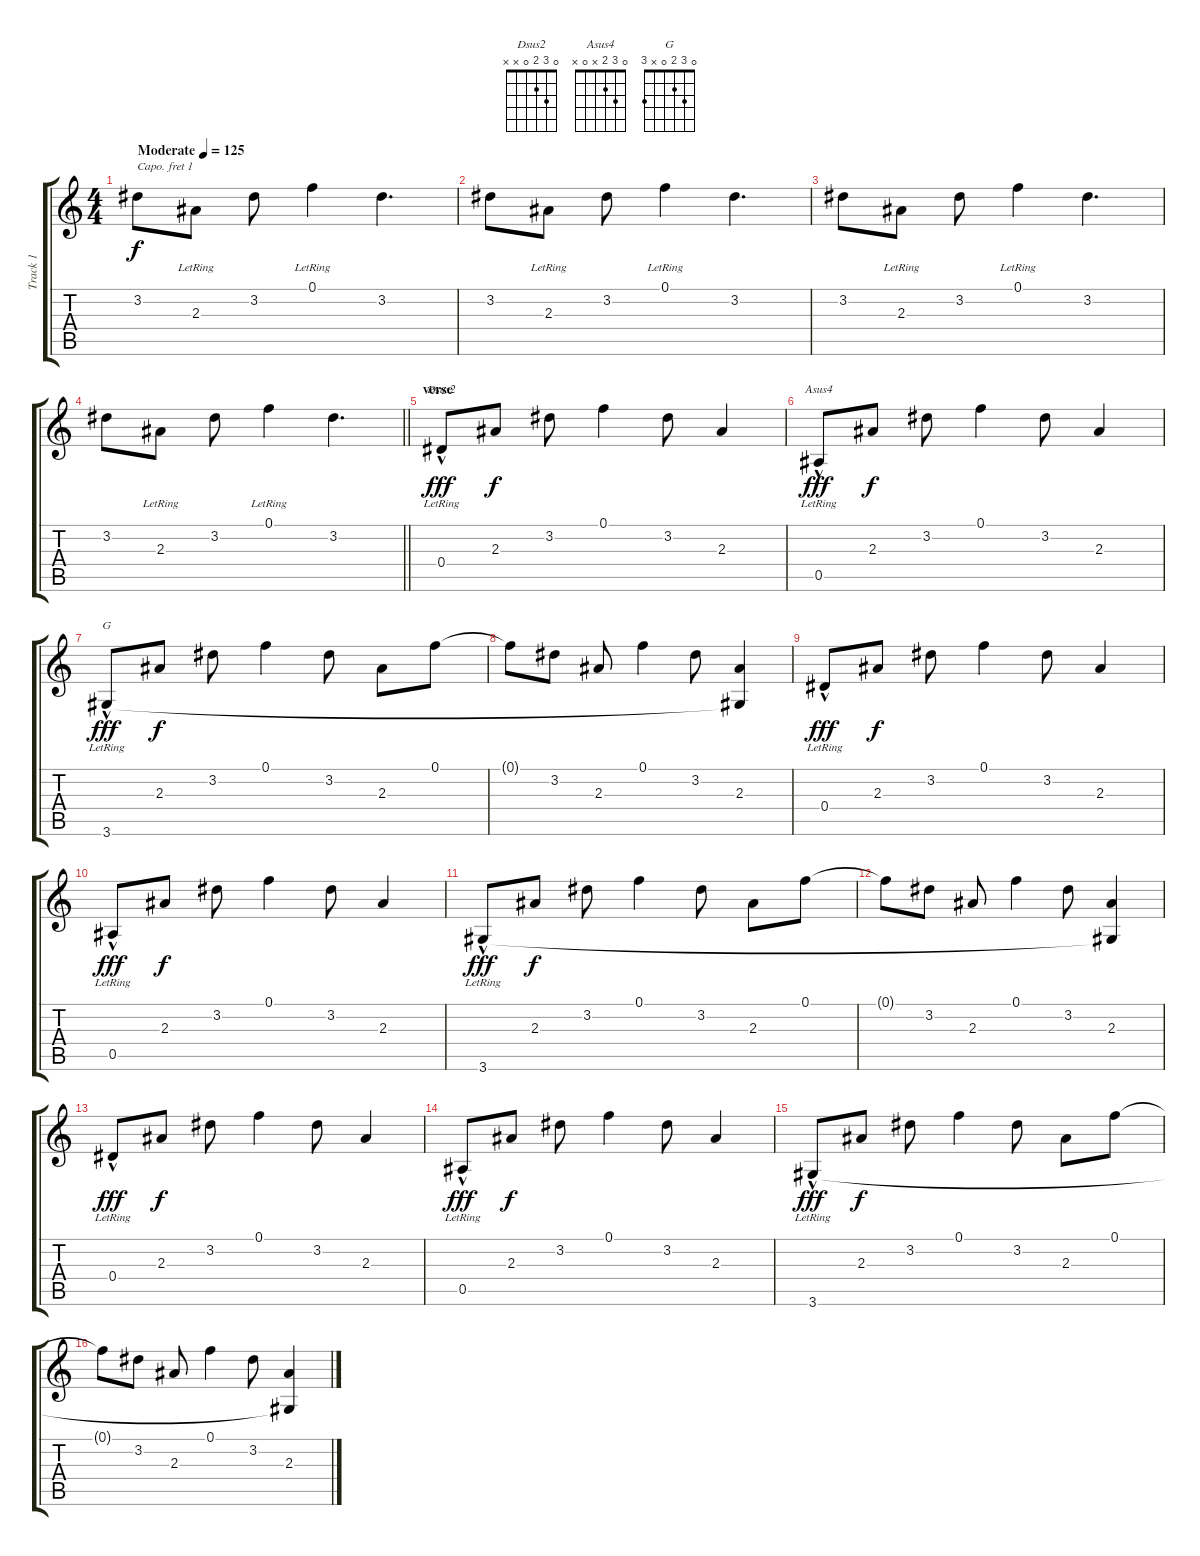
\track ("Track 1" "Track 1") {instrument acousticguitarsteel}
\staff {score tabs}
\capo 1
\tuning (E4 B3 G3 D3 A2 E2) {hide}
\chord ("Dsus2" 0 3 2 0 x x)
\chord ("Asus4" 0 3 2 x 0 x)
\chord ("G" 0 3 2 0 x 3)
\ts (4 4)
\section ("" "")
\tempo (125 "Moderate")
\clef g2
\ks c
3.2.8{dy f volume 6 instrument acousticguitarsteel} 2.3{lr}.8 3.2.8 0.1{lr}.4 3.2.4{d} |
3.2.8{volume 13} 2.3{lr}.8 3.2.8 0.1{lr}.4 3.2.4{d volume 9} |
3.2.8 2.3{lr}.8 3.2.8 0.1{lr}.4 3.2.4{d} |
\barLineRight lightlight
3.2.8{volume 13} 2.3{lr}.8 3.2.8 0.1{lr}.4 3.2.4{d} |
\section ("" "verse")
0.4{hac lr}.8{ch "Dsus2" dy fff} 2.3.8{dy f} 3.2.8 0.1.4 3.2.8 2.3.4 |
0.5{hac lr}.8{ch "Asus4" dy fff} 2.3.8{dy f} 3.2.8 0.1.4 3.2.8 2.3.4 |
3.6{hac lr}.8{ch "G" dy fff} 2.3.8{dy f} 3.2.8 0.1.4 3.2.8 2.3.8 0.1.8 |
0.1{t}.8 3.2.8 2.3.8 0.1.4 3.2.8 (2.3 3.6{t}).4 |
0.4{hac lr}.8{dy fff} 2.3.8{dy f} 3.2.8 0.1.4 3.2.8 2.3.4 |
0.5{hac lr}.8{dy fff} 2.3.8{dy f} 3.2.8 0.1.4 3.2.8 2.3.4 |
3.6{hac lr}.8{dy fff} 2.3.8{dy f} 3.2.8 0.1.4 3.2.8 2.3.8 0.1.8 |
0.1{t}.8 3.2.8 2.3.8 0.1.4 3.2.8 (2.3 3.6{t}).4 |
0.4{hac lr}.8{dy fff} 2.3.8{dy f} 3.2.8 0.1.4 3.2.8 2.3.4 |
0.5{hac lr}.8{dy fff} 2.3.8{dy f} 3.2.8 0.1.4 3.2.8 2.3.4 |
3.6{hac lr}.8{dy fff} 2.3.8{dy f} 3.2.8 0.1.4 3.2.8 2.3.8 0.1.8 |
0.1{t}.8 3.2.8 2.3.8 0.1.4 3.2.8 (2.3 3.6{t}).4
